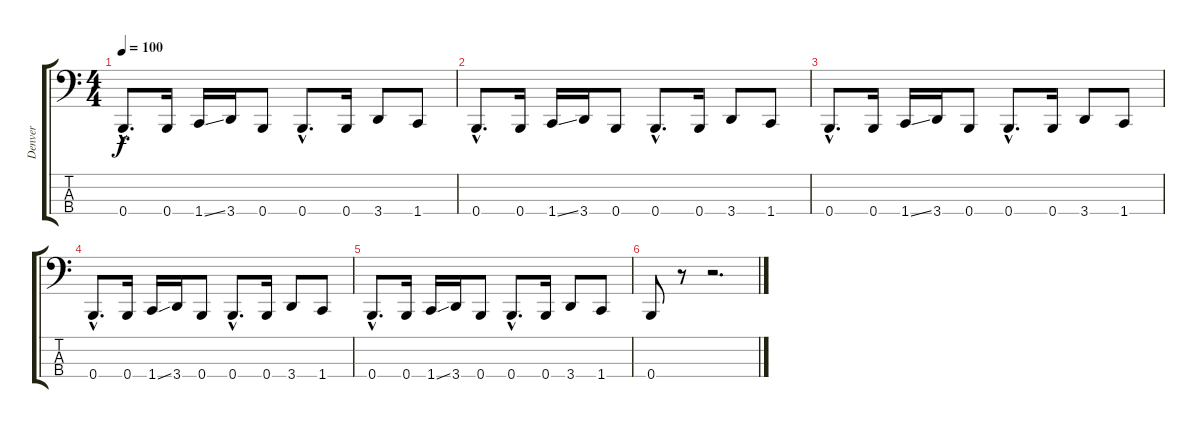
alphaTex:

\track ("Denver" "Denver") {instrument electricbasspick}
\staff {score tabs}
\tuning (E2 B1 Gb1 B0) {hide}
\ts (4 4)
\tempo 100
\clef f4
\ks c
0.4{hac}.8{d dy f} 0.4.16 1.4{ss}.16 3.4.16 0.4.8 0.4{hac}.8{d} 0.4.16 3.4.8 1.4.8 |
0.4{hac}.8{d} 0.4.16 1.4{ss}.16 3.4.16 0.4.8 0.4{hac}.8{d} 0.4.16 3.4.8 1.4.8 |
0.4{hac}.8{d} 0.4.16 1.4{ss}.16 3.4.16 0.4.8 0.4{hac}.8{d} 0.4.16 3.4.8 1.4.8 |
0.4{hac}.8{d} 0.4.16 1.4{ss}.16 3.4.16 0.4.8 0.4{hac}.8{d} 0.4.16 3.4.8 1.4.8 |
0.4{hac}.8{d} 0.4.16 1.4{ss}.16 3.4.16 0.4.8 0.4{hac}.8{d} 0.4.16 3.4.8 1.4.8 |
0.4.8 r.8 r.2{d}
